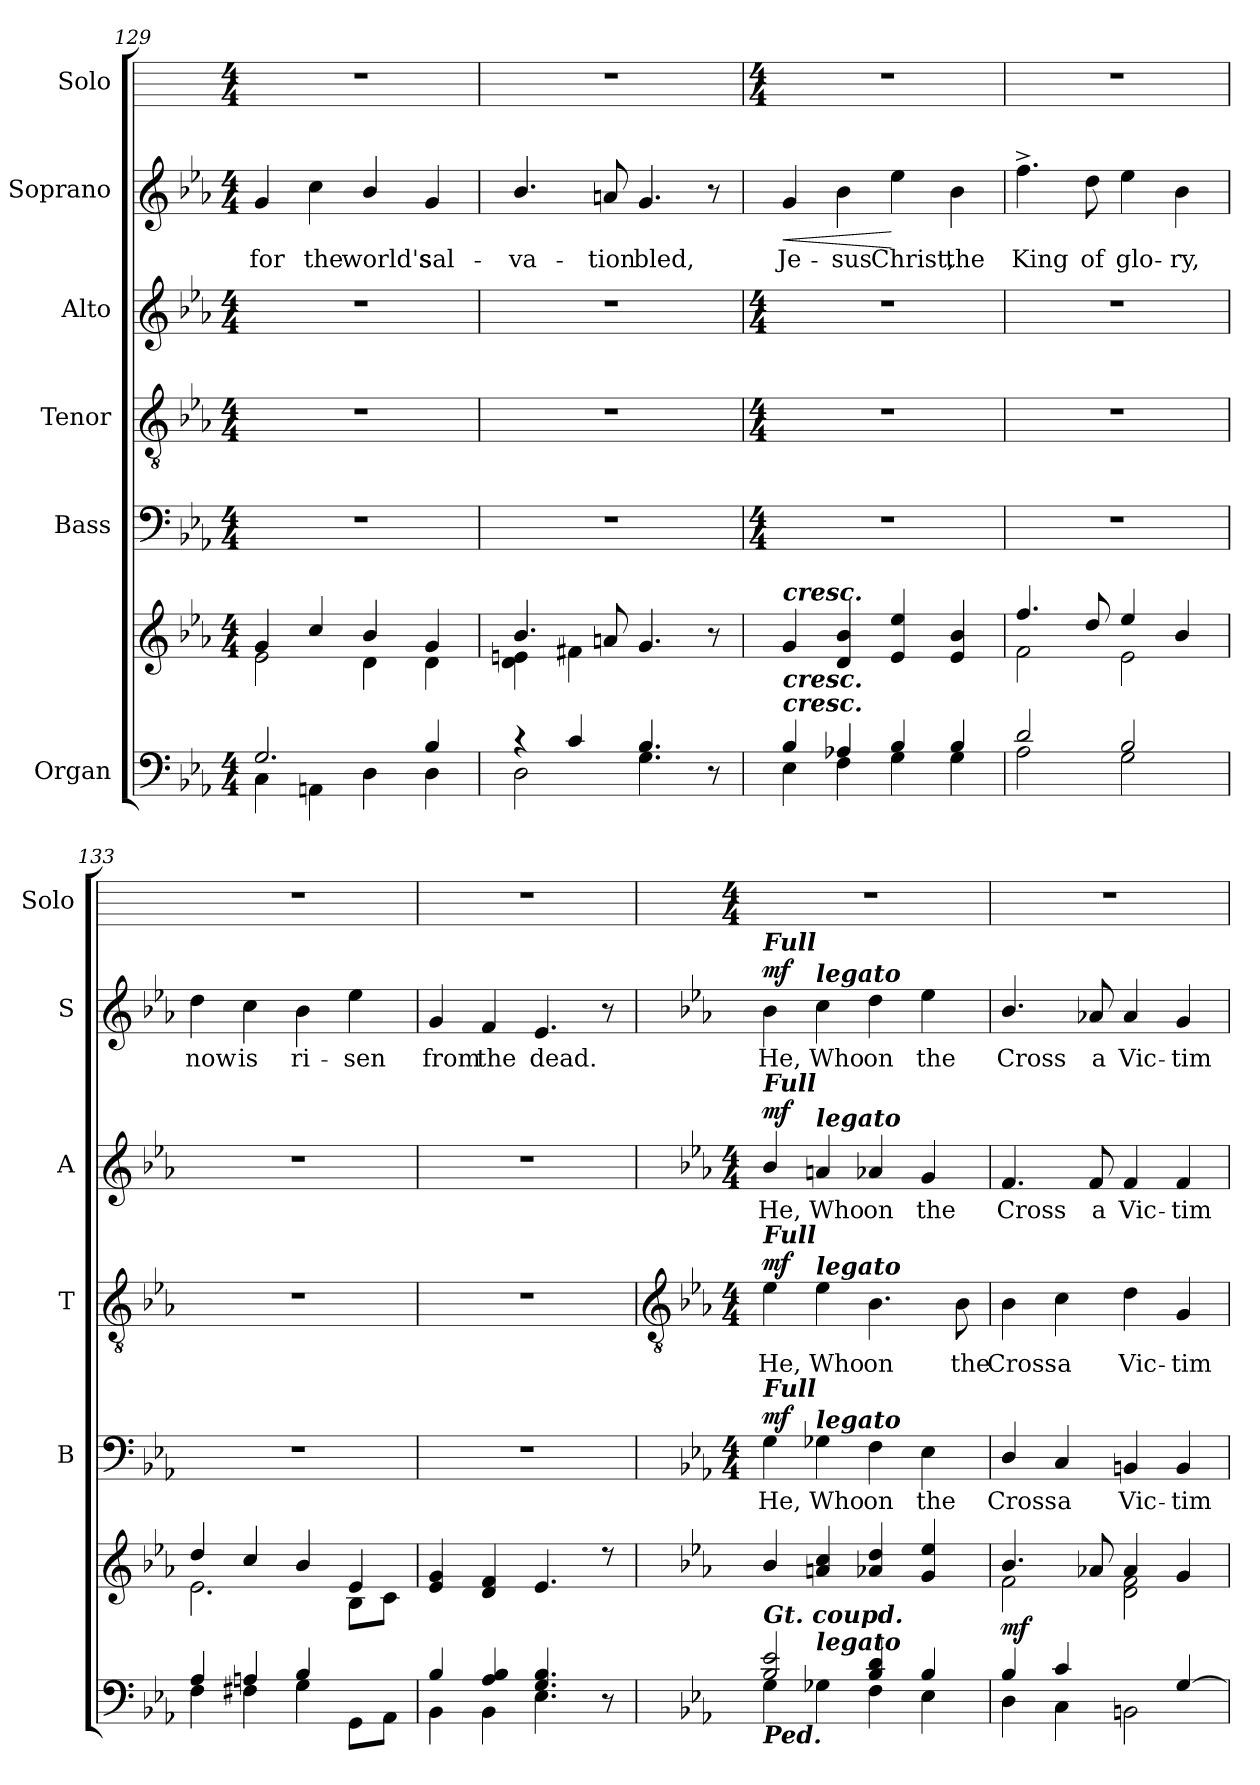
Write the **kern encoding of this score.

**kern	**kern	**dynam	**kern	**text	**dynam	**kern	**text	**dynam	**kern	**text	**dynam	**kern	**text	**dynam	**kern
*part6	*part6	*part6	*part5	*part5	*part5	*part4	*part4	*part4	*part3	*part3	*part3	*part2	*part2	*part2	*part1
*staff7	*staff6	*staff6/7	*staff5	*staff5	*staff5	*staff4	*staff4	*staff4	*staff3	*staff3	*staff3	*staff2	*staff2	*staff2	*staff1
*I"Organ	*	*	*I"Bass	*	*	*I"Tenor	*	*	*I"Alto	*	*	*I"Soprano	*	*	*I"Solo
*	*	*	*I'B	*	*	*I'T	*	*	*I'A	*	*	*I'S	*	*	*I'Solo
*clefF4	*clefG2	*	*clefF4	*	*	*clefGv2	*	*	*clefG2	*	*	*clefG2	*	*	*
*k[b-e-a-]	*k[b-e-a-]	*	*k[b-e-a-]	*	*	*k[b-e-a-]	*	*	*k[b-e-a-]	*	*	*k[b-e-a-]	*	*	*
*E-:	*E-:	*	*E-:	*	*	*E-:	*	*	*E-:	*	*	*E-:	*	*	*
*M4/4	*M4/4	*	*M4/4	*	*	*M4/4	*	*	*M4/4	*	*	*M4/4	*	*	*M4/4
=129	=129	=129	=129	=129	=129	=129	=129	=129	=129	=129	=129	=129	=129	=129	=129
*^	*^	*	*	*	*	*	*	*	*	*	*	*	*	*	*
!	!	!	!	!	!	!	!	!	!	!	!	!	!	!	!LO:LY:b	!	!
2.G/	4C\	4g	2e-\	.	1r	.	.	1r	.	.	1r	.	.	4g	for	.	1r
!	!	!	!	!	!	!	!	!	!	!	!	!	!	!	!LO:LY:b	!	!
.	4AAn\	4cc/	.	.	.	.	.	.	.	.	.	.	.	4cc	the	.	.
!	!	!	!	!	!	!	!	!	!	!	!	!	!	!	!LO:LY:b	!	!
.	4D\	4b-/	4d\	.	.	.	.	.	.	.	.	.	.	4b-/	world's	.	.
!	!	!	!	!	!	!	!	!	!	!	!	!	!	!	!LO:LY:b	!	!
4B-/	4D\	4g	4d\	.	.	.	.	.	.	.	.	.	.	4g	sal-	.	.
=130	=130	=130	=130	=130	=130	=130	=130	=130	=130	=130	=130	=130	=130	=130	=130	=130	=130
!	!	!	!	!	!	!	!	!	!	!	!	!	!	!	!LO:LY:b	!	!
4r	2D\	4.b-/	4d\ 4en\	.	1r	.	.	1r	.	.	1r	.	.	4.b-/	-va-	.	1r
4c/	.	.	4f#X\	.	.	.	.	.	.	.	.	.	.	.	.	.	.
!	!	!	!	!	!	!	!	!	!	!	!	!	!	!	!LO:LY:b	!	!
.	.	8an	.	.	.	.	.	.	.	.	.	.	.	8an	-tion	.	.
!	!	!	!	!	!	!	!	!	!	!	!	!	!	!	!LO:LY:b	!	!
4.B-/	4.G\	4.g	2ryy	.	.	.	.	.	.	.	.	.	.	4.g	bled,	.	.
8ryy	8r	8r	.	.	.	.	.	.	.	.	.	.	.	8r	.	.	.
!!LO:LB:g=z
=131	=131	=131	=131	=131	=131	=131	=131	=131	=131	=131	=131	=131	=131	=131	=131	=131	=131
*	*	*	*	*	*M4/4	*	*	*M4/4	*	*	*M4/4	*	*	*	*	*	*M4/4
!	!	!LO:TX:a:Bi:t=cresc.	!	!	!	!	!	!	!	!	!	!	!	!	!	!	!
!LO:TX:a:Bi:t=cresc.	!	!	!	!	!	!	!	!	!	!	!	!	!	!	!	!	!
!LO:TX:a:Bi:t=cresc.	!	!	!	!	!	!	!	!	!	!	!	!	!	!	!	!	!
!	!	!	!	!	!	!	!	!	!	!	!	!	!	!	!LO:LY:b	!LO:HP:b	!
4B-/	4E-\	4g	1ryy	.	1r	.	.	1r	.	.	1r	.	.	4g	Je-	<	1r
!	!	!	!	!	!	!	!	!	!	!	!	!	!	!	!LO:LY:b	!	!
4A-X/	4F\	4d 4b-	.	.	.	.	.	.	.	.	.	.	.	4b-	-sus	.	.
!	!	!	!	!	!	!	!	!	!	!	!	!	!	!	!LO:LY:b	!	!
4B-/	4G\	4e- 4ee-	.	.	.	.	.	.	.	.	.	.	.	4ee-	Christ,	[	.
!	!	!	!	!	!	!	!	!	!	!	!	!	!	!	!LO:LY:b	!	!
4B-/	4G\	4e- 4b-	.	.	.	.	.	.	.	.	.	.	.	4b-	the	.	.
=132	=132	=132	=132	=132	=132	=132	=132	=132	=132	=132	=132	=132	=132	=132	=132	=132	=132
!	!	!	!	!	!	!	!	!	!	!	!	!	!	!	!LO:LY:b	!	!
2d/	2A-\	4.ff/	2f\	.	1r	.	.	1r	.	.	1r	.	.	4.ff^	King	.	1r
!	!	!	!	!	!	!	!	!	!	!	!	!	!	!	!LO:LY:b	!	!
.	.	8dd/	.	.	.	.	.	.	.	.	.	.	.	8dd	of	.	.
!	!	!	!	!	!	!	!	!	!	!	!	!	!	!	!LO:LY:b	!	!
2B-/	2G\	4ee-/	2e-\	.	.	.	.	.	.	.	.	.	.	4ee-	glo-	.	.
!	!	!	!	!	!	!	!	!	!	!	!	!	!	!	!LO:LY:b	!	!
.	.	4b-/	.	.	.	.	.	.	.	.	.	.	.	4b-	-ry,	.	.
=133	=133	=133	=133	=133	=133	=133	=133	=133	=133	=133	=133	=133	=133	=133	=133	=133	=133
!	!	!	!	!	!	!	!	!	!	!	!	!	!	!	!LO:LY:b	!	!
4A-/	4F\	4dd/	2.e-\	.	1r	.	.	1r	.	.	1r	.	.	4dd	now	.	1r
!	!	!	!	!	!	!	!	!	!	!	!	!	!	!	!LO:LY:b	!	!
4An/	4F#X\	4cc/	.	.	.	.	.	.	.	.	.	.	.	4cc	is	.	.
!	!	!	!	!	!	!	!	!	!	!	!	!	!	!	!LO:LY:b	!	!
4B-/	4G\	4b-/	.	.	.	.	.	.	.	.	.	.	.	4b-	ri-	.	.
!	!	!	!	!	!	!	!	!	!	!	!	!	!	!	!LO:LY:b	!	!
4ryy	8GG\L	4e-	8B-\L	.	.	.	.	.	.	.	.	.	.	4ee-	-sen	.	.
.	8AA-\J	.	8c\J	.	.	.	.	.	.	.	.	.	.	.	.	.	.
=134	=134	=134	=134	=134	=134	=134	=134	=134	=134	=134	=134	=134	=134	=134	=134	=134	=134
!	!	!	!	!	!	!	!	!	!	!	!	!	!	!	!LO:LY:b	!	!
4B-/	4BB-\	4e- 4g	1ryy	.	1r	.	.	1r	.	.	1r	.	.	4g	from	.	1r
!	!	!	!	!	!	!	!	!	!	!	!	!	!	!	!LO:LY:b	!	!
4A-/ 4B-/	4BB-\	4d 4f	.	.	.	.	.	.	.	.	.	.	.	4f	the	.	.
!	!	!	!	!	!	!	!	!	!	!	!	!	!	!	!LO:LY:b	!	!
4.G/ 4.B-/	4.E-\	4.e-	.	.	.	.	.	.	.	.	.	.	.	4.e-	dead.	.	.
8ryy	8r	8r	.	.	.	.	.	.	.	.	.	.	.	8r	.	.	.
!!LO:LB:g=z
=135	=135	=135	=135	=135	=135	=135	=135	=135	=135	=135	=135	=135	=135	=135	=135	=135	=135
*	*	*	*	*	*	*	*	*clefGv2	*	*	*	*	*	*	*	*	*
*	*	*	*	*	*k[b-e-a-]	*	*	*k[b-e-a-]	*	*	*k[b-e-a-]	*	*	*	*	*	*
*	*	*	*	*	*E-:	*	*	*E-:	*	*	*E-:	*	*	*	*	*	*
*	*	*	*	*	*M4/4	*	*	*M4/4	*	*	*M4/4	*	*	*	*	*	*M4/4
!	!	!	!	!	!	!	!	!	!	!	!	!	!	!LO:TX:a:Bi:t=Full	!	!	!
!	!	!	!	!	!	!	!	!	!	!	!LO:TX:a:Bi:t=Full	!	!	!	!	!	!
!	!	!	!	!	!	!	!	!LO:TX:a:Bi:t=Full	!	!	!	!	!	!	!	!	!
!	!	!	!	!	!LO:TX:a:Bi:t=Full	!	!	!	!	!	!	!	!	!	!	!	!
!LO:TX:a:Bi:t=Gt. coupd.	!	!	!	!	!	!	!	!	!	!	!	!	!	!	!	!	!
!LO:TX:b:Bi:t=Ped.	!	!	!	!	!	!	!	!	!	!	!	!	!	!	!	!	!
!	!	!	!	!LO:DY:b=2	!	!LO:LY:b	!	!	!LO:LY:b	!	!	!LO:LY:b	!	!	!LO:LY:b	!	!
!	!	!	!	!LO:DY:n=1:b=2	!	!	!	!	!	!	!	!	!	!	!	!	!
!	!	!	!	!LO:DY:n=2:b	!	!	!LO:DY:b	!	!	!LO:DY:b	!	!	!LO:DY:b	!	!	!LO:DY:b	!
2B-/ 2e-/	4G\	4b-	1ryy	mf mf mf	4G\	He,	mf	4e-	He,	mf	4b-/	He,	mf	4b-	He,	mf	1r
!	!	!	!	!	!	!	!	!	!	!	!	!	!	!LO:TX:a:Bi:t=legato	!	!	!
!	!	!	!	!	!	!	!	!	!	!	!LO:TX:a:Bi:t=legato	!	!	!	!	!	!
!	!	!	!	!	!	!	!	!LO:TX:a:Bi:t=legato	!	!	!	!	!	!	!	!	!
!	!	!	!	!	!LO:TX:a:Bi:t=legato	!	!	!	!	!	!	!	!	!	!	!	!
!	!LO:TX:a:Bi:t=legato	!	!	!	!	!	!	!	!	!	!	!	!	!	!	!	!
!	!	!	!	!	!	!LO:LY:b	!	!	!LO:LY:b	!	!	!LO:LY:b	!	!	!LO:LY:b	!	!
.	4G-X\	4an 4cc	.	.	4G-X	Who	.	4e-	Who	.	4an	Who	.	4cc	Who	.	.
!	!	!	!	!	!	!LO:LY:b	!	!	!LO:LY:b	!	!	!LO:LY:b	!	!	!LO:LY:b	!	!
4B-/ 4d/	4F\	4a-X 4dd	.	.	4F	on	.	4.B-	on	.	4a-X	on	.	4dd	on	.	.
!	!	!	!	!	!	!LO:LY:b	!	!	!	!	!	!LO:LY:b	!	!	!LO:LY:b	!	!
4B-/	4E-\	4g 4ee-	.	.	4E-	the	.	.	.	.	4g	the	.	4ee-	the	.	.
!	!	!	!	!	!	!	!	!	!LO:LY:b	!	!	!	!	!	!	!	!
.	.	.	.	.	.	.	.	8B-	the	.	.	.	.	.	.	.	.
=136	=136	=136	=136	=136	=136	=136	=136	=136	=136	=136	=136	=136	=136	=136	=136	=136	=136
!	!	!	!	!LO:DY:b	!	!LO:LY:b	!	!	!LO:LY:b	!	!	!LO:LY:b	!	!	!LO:LY:b	!	!
4B-/	4D\	4.b-/	2f\	mf	4D/	Cross	.	4B-\	Cross	.	4.f/	Cross	.	4.b-/	Cross	.	1r
!	!	!	!	!	!	!LO:LY:b	!	!	!LO:LY:b	!	!	!	!	!	!	!	!
4c/	4C\	.	.	.	4C	a	.	4c	a	.	.	.	.	.	.	.	.
!	!	!	!	!	!	!	!	!	!	!	!	!LO:LY:b	!	!	!LO:LY:b	!	!
.	.	8a-X	.	.	.	.	.	.	.	.	8f	a	.	8a-X	a	.	.
!	!	!	!	!	!	!LO:LY:b	!	!	!LO:LY:b	!	!	!LO:LY:b	!	!	!LO:LY:b	!	!
4ryy	2BBn\	4a-	2d\ 2f\	.	4BBn	Vic-	.	4d	Vic-	.	4f	Vic-	.	4a-	Vic-	.	.
!	!	!	!	!	!	!LO:LY:b	!	!	!LO:LY:b	!	!	!LO:LY:b	!	!	!LO:LY:b	!	!
[4G/	.	4g	.	.	4BB	-tim	.	4G	-tim	.	4f	-tim	.	4g	-tim	.	.
*v	*v	*	*	*	*	*	*	*	*	*	*	*	*	*	*	*	*
*	*v	*v	*	*	*	*	*	*	*	*	*	*	*	*	*	*
=	=	=	=	=	=	=	=	=	=	=	=	=	=	=	=
*-	*-	*-	*-	*-	*-	*-	*-	*-	*-	*-	*-	*-	*-	*-	*-
